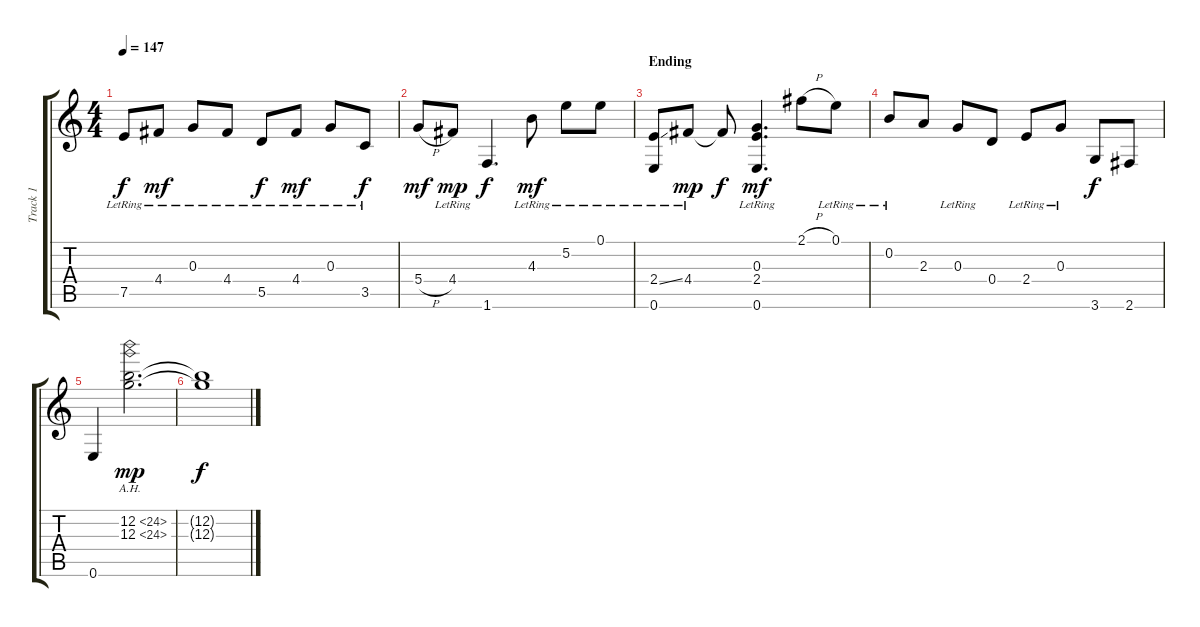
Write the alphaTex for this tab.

\track ("Track 1" "Track 1") {instrument acousticguitarsteel}
\staff {score tabs}
\tuning (E4 B3 G3 D3 A2 E2) {hide}
\ts (4 4)
\tempo 147
\clef g2
\ks c
7.5{lr}.8{dy f} 4.4{lr}.8{dy mf} 0.3{lr}.8 4.4{lr}.8 5.5{lr}.8{dy f} 4.4{lr}.8{dy mf} 0.3{lr}.8 3.5{lr}.8{dy f} |
5.4{h}.8{dy mf} 4.4{lr}.8{dy mp} 1.6.4{d dy f} 4.3{lr}.8{dy mf} 5.2{lr}.8 0.1{lr}.8 |
\section ("" "Ending")
(2.4{ss} 0.6{lr}).8 4.4{lr}.8{dy mp} 4.4{t}.8{dy f} (0.3{lr} 2.4{lr} 0.6{lr}).4{d dy mf} 2.1{h}.8 0.1{lr}.8 |
0.2{lr}.8 2.3.8 0.3{lr}.8 0.4.8 2.4{lr}.8 0.3{lr}.8 3.6.8{dy f} 2.6.8 |
0.6.4 (12.2{ah 12} 12.3{ah 12}).2{d dy mp} |
(12.2{t} 12.3{t}).1{dy f}
